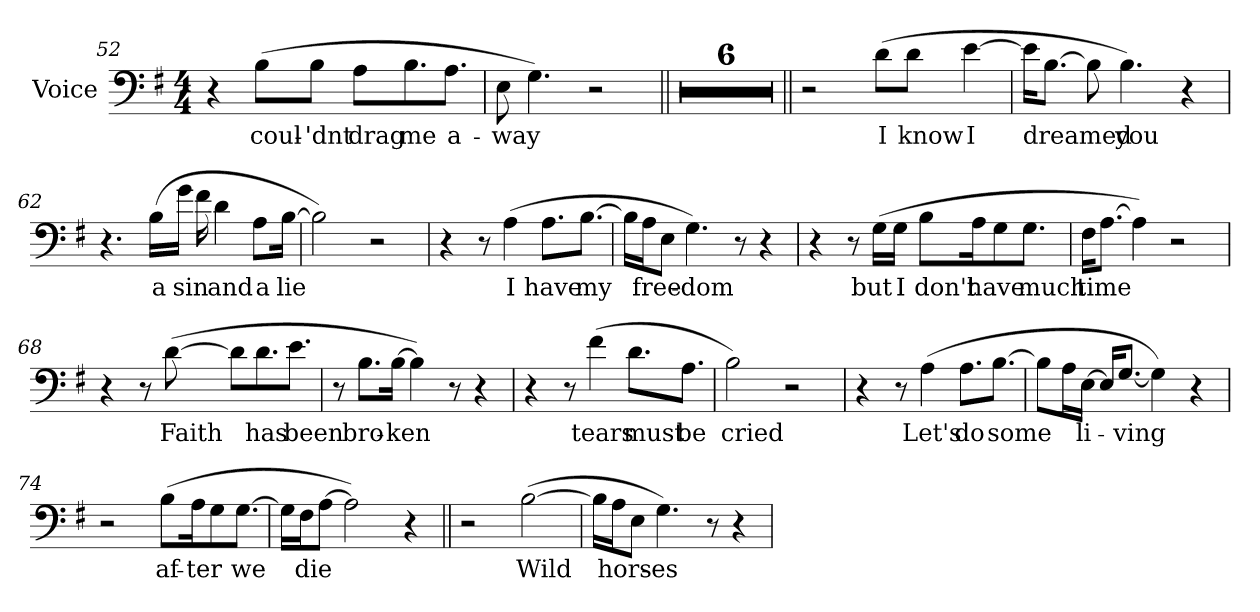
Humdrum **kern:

**kern	**text
*part1	*part1
*staff1	*staff1
*I"Voice	*
*I'Voice	*
!!LO:LB:g=z
*clefF4	*
*k[f#]	*
*G:	*
*M4/4	*
=52	=52
4r	.
!	!LO:LY:b:color=#000000
(8Bi\L	coul-
!	!LO:LY:b:color=#000000
8Bi\J	-'dnt
!	!LO:LY:b:color=#000000
8Ai\L	drag
!	!LO:LY:b:color=#000000
8.Bi\	me
!	!LO:LY:b:color=#000000
8.Ai\J	a-
=53	=53
!	!LO:LY:b:color=#000000
8Ei\	-way
4.Gi\)	.
2r	.
=54||	=54||
1r	.
=55	=55
1r	.
=56	=56
1r	.
=57	=57
1r	.
=58	=58
1r	.
!!LO:LB:g=z
=59	=59
1r	.
=60||	=60||
2r	.
!	!LO:LY:b:color=#000000
(8di\L	I
!	!LO:LY:b:color=#000000
8di\J	know
!	!LO:LY:b:color=#000000
[4ei\	I
=61	=61
16ei\KL]	.
!	!LO:LY:b:color=#000000
[8.Bi\J	dreamed
8Bi\]	.
!	!LO:LY:b:color=#000000
4.Bi\)	you
4r	.
=62	=62
4.r	.
!	!LO:LY:b:color=#000000
(16Bi\LL	a
!	!LO:LY:b:color=#000000
16gi\JJ	sin
16f#i\	.
!	!LO:LY:b:color=#000000
4di\	and
!	!LO:LY:b:color=#000000
8Ai\L	a
!	!LO:LY:b:color=#000000
[16Bi\Jk	lie
=63	=63
2Bi\])	.
2r	.
!!LO:LB:g=z
=64	=64
4r	.
8r	.
!	!LO:LY:b:color=#000000
(4Ai\	I
!	!LO:LY:b:color=#000000
8.Ai\L	have
!	!LO:LY:b:color=#000000
[8.Bi\J	my
=65	=65
16Bi\LL]	.
!	!LO:LY:b:color=#000000
16Ai\J	free-
8Ei\J	.
!	!LO:LY:b:color=#000000
4.Gi\)	-dom
8r	.
4r	.
=66	=66
4r	.
8r	.
!	!LO:LY:b:color=#000000
(16Gi\LL	but
!	!LO:LY:b:color=#000000
16Gi\JJ	I
!	!LO:LY:b:color=#000000
8Bi\L	don't
!	!LO:LY:b:color=#000000
16Ai\k	have
8Gi\	.
!	!LO:LY:b:color=#000000
8.Gi\J	much
=67	=67
!	!LO:LY:b:color=#000000
16F#i\KL	time
[8.Ai\J	.
4Ai\])	.
2r	.
!!LO:LB:g=z
=68	=68
4r	.
8r	.
!	!LO:LY:b:color=#000000
([8di\	Faith
8di\L]	.
!	!LO:LY:b:color=#000000
8.di\	has
!	!LO:LY:b:color=#000000
8.ei\J	been
=69	=69
8r	.
!	!LO:LY:b:color=#000000
8.Bi\L	bro-
!	!LO:LY:b:color=#000000
[16Bi\Jk	-ken
4Bi\])	.
8r	.
4r	.
=70	=70
4r	.
8r	.
!	!LO:LY:b:color=#000000
(4f#i\	tears
!	!LO:LY:b:color=#000000
8.di\L	must
!	!LO:LY:b:color=#000000
8.Ai\J	be
=71	=71
!	!LO:LY:b:color=#000000
2Bi\)	cried
2r	.
=72	=72
4r	.
8r	.
!	!LO:LY:b:color=#000000
(4Ai\	Let's
!	!LO:LY:b:color=#000000
8.Ai\L	do
!	!LO:LY:b:color=#000000
[8.Bi\J	some
!!LO:LB:g=z
=73	=73
8Bi\L]	.
16Ai\L	.
!	!LO:LY:b:color=#000000
[16Ei\JJ	li-
16Ei/KL]	.
!	!LO:LY:b:color=#000000
[8.Gi/J	-ving
4Gi\])	.
4r	.
=74	=74
2r	.
!	!LO:LY:b:color=#000000
(8Bi\L	af-
!	!LO:LY:b:color=#000000
16Ai\k	-ter
8Gi\	.
!	!LO:LY:b:color=#000000
[8.Gi\J	we
=75	=75
16Gi\LL]	.
!	!LO:LY:b:color=#000000
16F#i\J	die
[8Ai\J	.
2Ai\])	.
4r	.
=76||	=76||
2r	.
!	!LO:LY:b:color=#000000
([2Bi\	Wild
=77	=77
16Bi\LL]	.
!	!LO:LY:b:color=#000000
16Ai\J	hors-
8Ei\J	.
!	!LO:LY:b:color=#000000
4.Gi\)	-es
8r	.
4r	.
=	=
*-	*-
